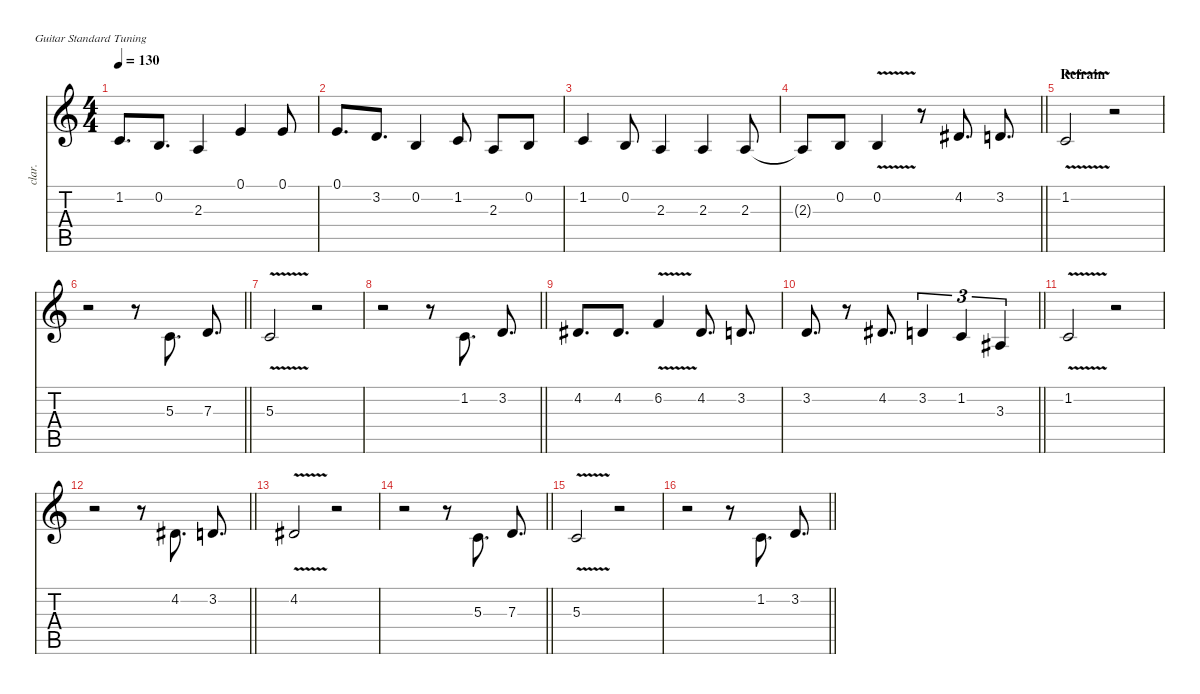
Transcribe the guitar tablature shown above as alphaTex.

\defaultSystemsLayout 4
\hideDynamics
\bracketExtendMode nobrackets
\otherSystemsTrackNameOrientation horizontal
\track ("Chant" "clar.") {instrument clarinet}
\staff {score tabs}
\tuning (E4 B3 G3 D3 A2 E2)
\ts (4 4)
\tempo 130
\clef g2
\ks c
1.2.8{d dy f beam Up} 0.2.8{d beam Up} 2.3.4{beam Up} 0.1.4{beam Up} 0.1.8{beam Up} |
0.1.8{d beam Up} 3.2.8{d beam Up} 0.2.4{beam Up} 1.2.8{beam Up} 2.3.8{beam Up} 0.2.8{beam Up} |
1.2.4{beam Up} 0.2.8{beam Up} 2.3.4{beam Up} 2.3.4{beam Up} 2.3.8{beam Up} |
\barLineRight lightlight
2.3{t}.8{beam Up} 0.2.8{beam Up} 0.2{v}.4{beam Up} r.8{beam Up} 4.2{acc #}.8{d beam Up} 3.2.8{d beam Up} |
\section ("" "Refrain")
1.2{v}.2{beam Up} r.2{beam Up} |
\barLineRight lightlight
r.2{beam Down} r.8{beam Down} 5.3.8{d beam Up} 7.3.8{d beam Up} |
5.3{v}.2{beam Up} r.2{beam Up} |
\barLineRight lightlight
r.2{beam Down} r.8{beam Down} 1.2.8{d beam Up} 3.2.8{d beam Up} |
4.2{acc #}.8{d beam Up} 4.2{acc #}.8{d beam Up} 6.2{v}.4{beam Up} 4.2{acc #}.8{d beam Up} 3.2.8{d beam Up} |
\barLineRight lightlight
3.2.8{d beam Up} r.8{beam Up} 4.2{acc #}.8{d beam Up} 3.2.4{tu (3 2) beam Up} 1.2.4{tu (3 2) beam Up} 3.3{acc #}.4{tu (3 2) beam Up} |
1.2{v}.2{beam Up} r.2{beam Up} |
\barLineRight lightlight
r.2{beam Down} r.8{beam Down} 4.2{acc #}.8{d beam Up} 3.2.8{d beam Up} |
4.2{v acc #}.2{beam Up} r.2{beam Up} |
\barLineRight lightlight
r.2{beam Down} r.8{beam Down} 5.3.8{d beam Up} 7.3.8{d beam Up} |
5.3{v}.2{beam Up} r.2{beam Up} |
\barLineRight lightlight
r.2{beam Down} r.8{beam Down} 1.2.8{d beam Up} 3.2.8{d beam Up}
